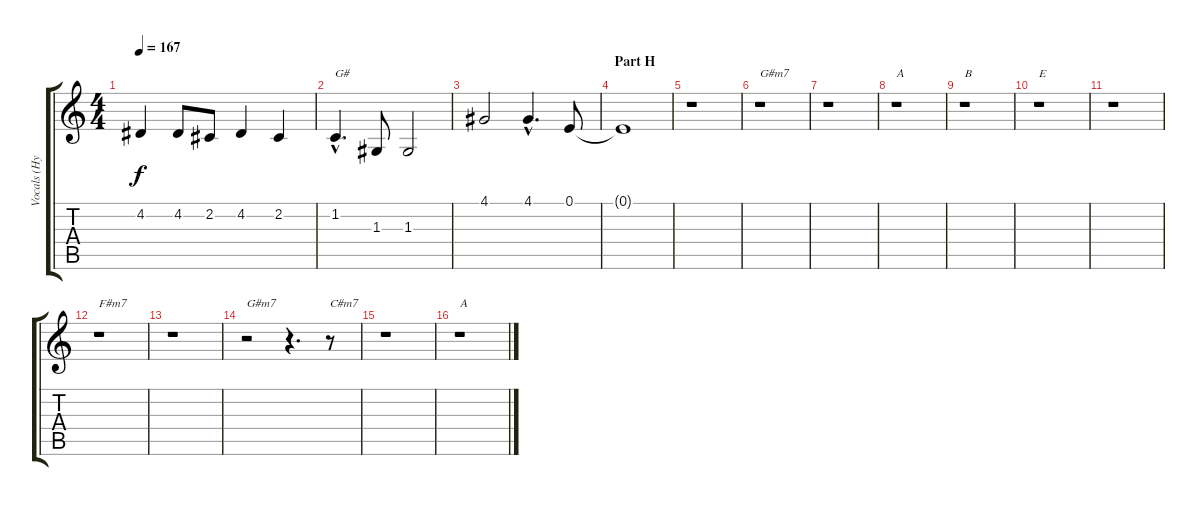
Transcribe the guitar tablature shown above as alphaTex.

\track ("Vocals (Hyde)" "Vocals (Hy") {instrument altosax}
\staff {score tabs}
\tuning (E4 B3 G3 D3 A2 E2) {hide}
\ts (4 4)
\tempo 167
\clef g2
\ks c
4.2{t}.4{dy f} 4.2.8 2.2.8 4.2.4 2.2.4 |
1.2{hac}.4{d txt "G#"} 1.3.8 1.3.2 |
4.1.2 4.1{hac}.4{d} 0.1.8 |
\section ("" "Part H")
0.1{t}.1 |
r.1 |
r.1{txt "G#m7"} |
r.1 |
r.1{txt "A"} |
r.1{txt "B"} |
r.1{txt "E"} |
r.1 |
r.1{txt "F#m7"} |
r.1 |
r.2{txt "G#m7"} r.4{d} r.8{txt "C#m7"} |
r.1 |
r.1{txt "A"}
